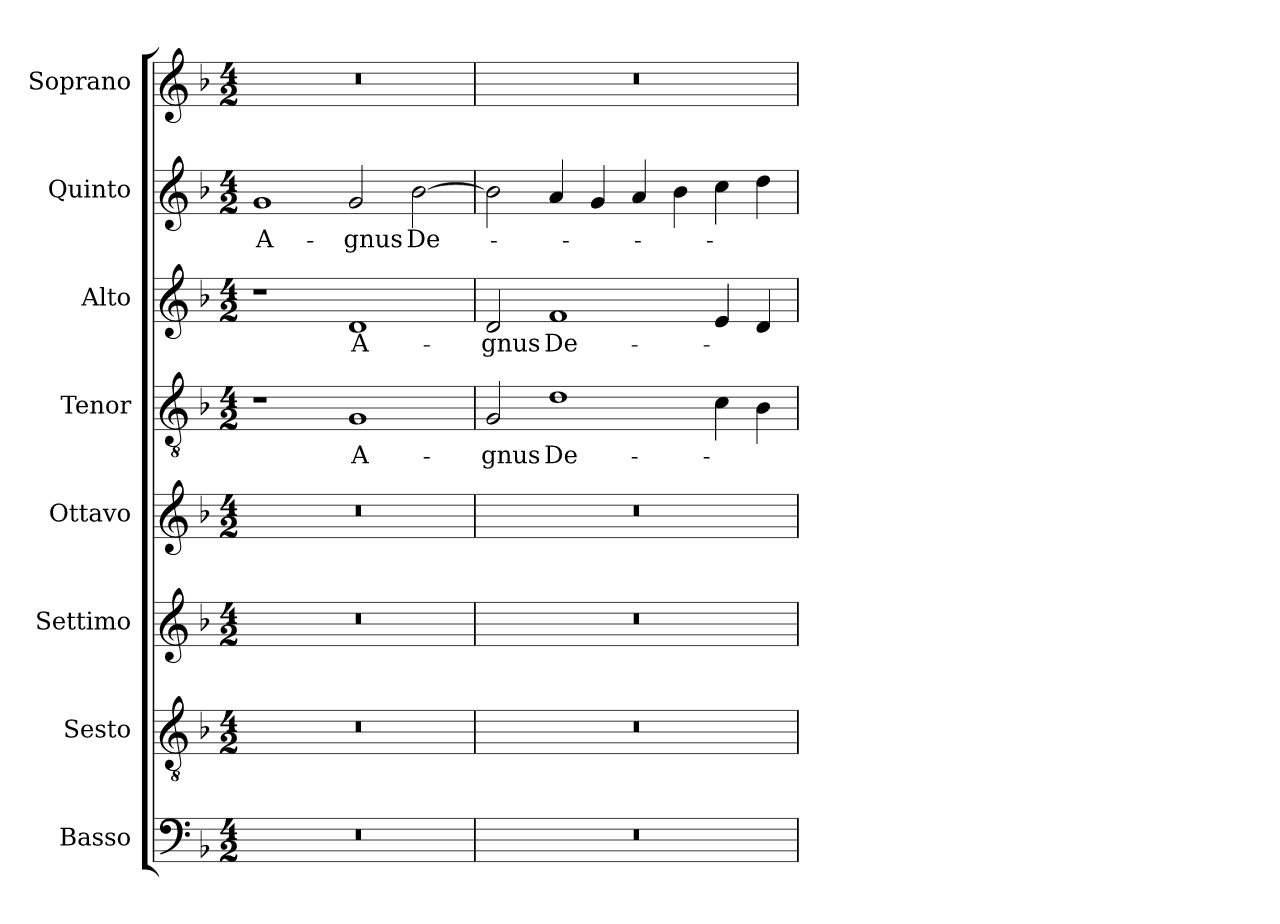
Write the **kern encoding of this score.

**kern	**kern	**kern	**kern	**kern	**text	**kern	**text	**kern	**text	**kern
*part8	*part7	*part6	*part5	*part4	*part4	*part3	*part3	*part2	*part2	*part1
*staff8	*staff7	*staff6	*staff5	*staff4	*staff4	*staff3	*staff3	*staff2	*staff2	*staff1
*I"Basso	*I"Sesto	*I"Settimo	*I"Ottavo	*I"Tenor	*	*I"Alto	*	*I"Quinto	*	*I"Soprano
*I'B.	*I'Ss.	*I'St.	*I'Ot.	*I'T.	*	*I'A.	*	*I'Q.	*	*I'S.
!!LO:LB:g=z
*clefF4	*clefGv2	*clefG2	*clefG2	*clefGv2	*	*clefG2	*	*clefG2	*	*clefG2
*	*ITrd7c12	*	*	*ITrd7c12	*	*	*	*	*	*
*k[b-]	*k[b-]	*k[b-]	*k[b-]	*k[b-]	*	*k[b-]	*	*k[b-]	*	*k[b-]
*F:	*F:	*F:	*F:	*F:	*	*F:	*	*F:	*	*F:
*M4/2	*M4/2	*M4/2	*M4/2	*M4/2	*	*M4/2	*	*M4/2	*	*M4/2
=1	=1	=1	=1	=1	=1	=1	=1	=1	=1	=1
!LO:N:vis=1	!LO:N:vis=1	!LO:N:vis=1	!LO:N:vis=1	!	!	!	!	!	!	!
!	!	!	!	!	!	!	!	!	!LO:LY:b:color=#000000	!LO:N:vis=1
0r	0r	0r	0r	1r	.	1r	.	1gi	A-	0r
!	!	!	!	!	!LO:LY:b:color=#000000	!	!	!	!	!
!	!	!	!	!	!	!	!LO:LY:b:color=#000000	!	!	!
!	!	!	!	!	!	!	!	!	!LO:LY:b:color=#000000	!
.	.	.	.	1GGi	A-	1di	A-	2gi/	-gnus	.
!	!	!	!	!	!	!	!	!	!LO:LY:b:color=#000000	!
.	.	.	.	.	.	.	.	[2b-i\	De-	.
=2	=2	=2	=2	=2	=2	=2	=2	=2	=2	=2
!LO:N:vis=1	!LO:N:vis=1	!LO:N:vis=1	!LO:N:vis=1	!	!	!	!	!	!	!
!	!	!	!	!	!LO:LY:b:color=#000000	!	!	!	!	!
!	!	!	!	!	!	!	!LO:LY:b:color=#000000	!	!	!LO:N:vis=1
0r	0r	0r	0r	2GGi/	-gnus	2di/	-gnus	2b-i\]	.	0r
!	!	!	!	!	!LO:LY:b:color=#000000	!	!	!	!	!
!	!	!	!	!	!	!	!LO:LY:b:color=#000000	!	!	!
.	.	.	.	1Di	De-	1fi	De-	4ai/	.	.
.	.	.	.	.	.	.	.	4gi/	.	.
.	.	.	.	.	.	.	.	4ai/	.	.
.	.	.	.	.	.	.	.	4b-i\	.	.
.	.	.	.	4Ci\	.	4ei/	.	4cci\	.	.
.	.	.	.	4BB-i\	.	4di/	.	4ddi\	.	.
=	=	=	=	=	=	=	=	=	=	=
*-	*-	*-	*-	*-	*-	*-	*-	*-	*-	*-
